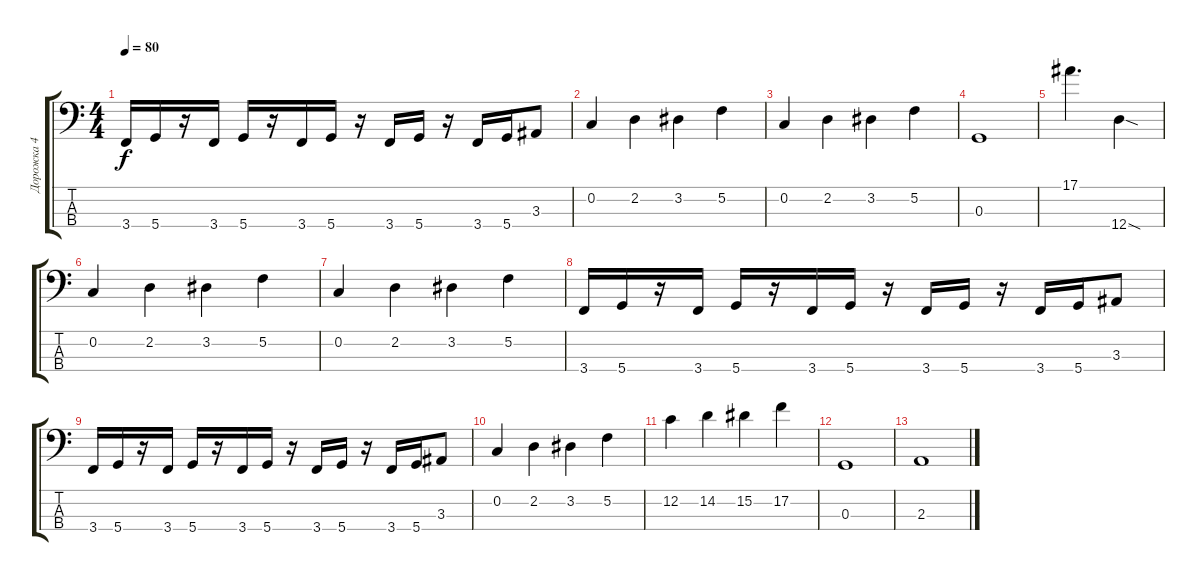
\track ("Дорожка 4" "Дорожка 4") {instrument electricbassfinger}
\staff {score tabs}
\tuning (F2 C2 G1 D1) {hide}
\ts (4 4)
\tempo 80
\clef f4
\ks c
3.4.16{dy f} 5.4.16 r.16 3.4.16 5.4.16 r.16 3.4.16 5.4.16 r.16 3.4.16 5.4.16 r.16 3.4.16 5.4.16 3.3.8 |
0.2.4 2.2.4 3.2.4 5.2.4 |
0.2.4 2.2.4 3.2.4 5.2.4 |
0.3.1 |
17.1.4{d} 12.4{sod}.4 |
0.2.4 2.2.4 3.2.4 5.2.4 |
0.2.4 2.2.4 3.2.4 5.2.4 |
3.4.16 5.4.16 r.16 3.4.16 5.4.16 r.16 3.4.16 5.4.16 r.16 3.4.16 5.4.16 r.16 3.4.16 5.4.16 3.3.8 |
3.4.16 5.4.16 r.16 3.4.16 5.4.16 r.16 3.4.16 5.4.16 r.16 3.4.16 5.4.16 r.16 3.4.16 5.4.16 3.3.8 |
0.2.4 2.2.4 3.2.4 5.2.4 |
12.2.4 14.2.4 15.2.4 17.2.4 |
0.3.1 |
2.3.1
